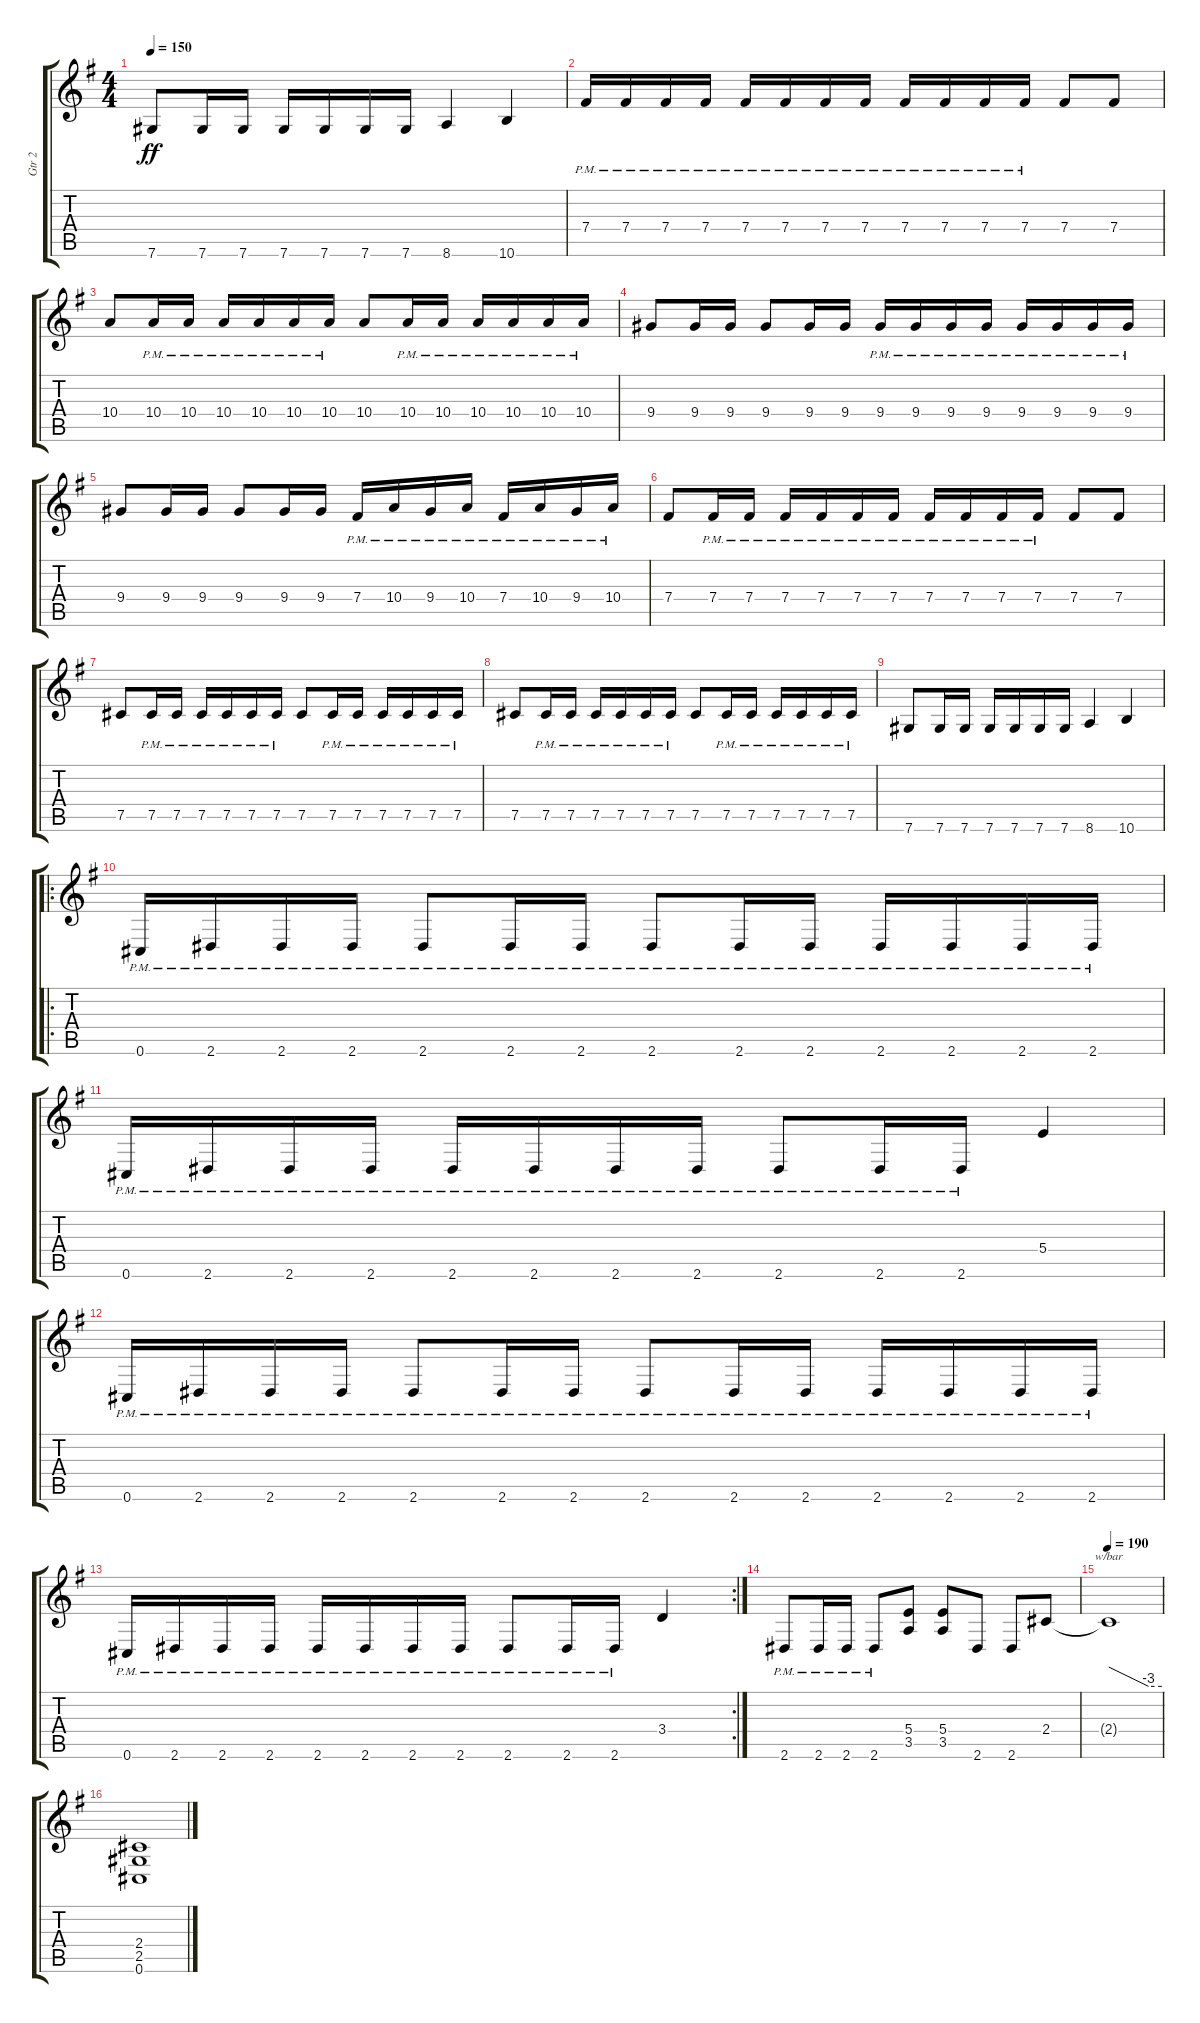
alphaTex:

\track ("Gtr 2" "Gtr 2") {instrument distortionguitar}
\staff {score tabs}
\tuning (Db4 Ab3 E3 B2 Gb2 Db2) {hide}
\ts (4 4)
\tempo 150
\clef g2
\ks g
7.6.8{dy ff} 7.6.16 7.6.16 7.6.16 7.6.16 7.6.16 7.6.16 8.6.4 10.6.4 |
7.4{pm}.16 7.4{pm}.16 7.4{pm}.16 7.4{pm}.16 7.4{pm}.16 7.4{pm}.16 7.4{pm}.16 7.4{pm}.16 7.4{pm}.16 7.4{pm}.16 7.4{pm}.16 7.4{pm}.16 7.4.8 7.4.8 |
10.4.8 10.4{pm}.16 10.4{pm}.16 10.4{pm}.16 10.4{pm}.16 10.4{pm}.16 10.4{pm}.16 10.4.8 10.4{pm}.16 10.4{pm}.16 10.4{pm}.16 10.4{pm}.16 10.4{pm}.16 10.4{pm}.16 |
9.4.8 9.4.16 9.4.16 9.4.8 9.4.16 9.4.16 9.4{pm}.16 9.4{pm}.16 9.4{pm}.16 9.4{pm}.16 9.4{pm}.16 9.4{pm}.16 9.4{pm}.16 9.4{pm}.16 |
9.4.8 9.4.16 9.4.16 9.4.8 9.4.16 9.4.16 7.4{pm}.16 10.4{pm}.16 9.4{pm}.16 10.4{pm}.16 7.4{pm}.16 10.4{pm}.16 9.4{pm}.16 10.4{pm}.16 |
7.4.8 7.4{pm}.16 7.4{pm}.16 7.4{pm}.16 7.4{pm}.16 7.4{pm}.16 7.4{pm}.16 7.4{pm}.16 7.4{pm}.16 7.4{pm}.16 7.4{pm}.16 7.4.8 7.4.8 |
7.5.8 7.5{pm}.16 7.5{pm}.16 7.5{pm}.16 7.5{pm}.16 7.5{pm}.16 7.5{pm}.16 7.5.8 7.5{pm}.16 7.5{pm}.16 7.5{pm}.16 7.5{pm}.16 7.5{pm}.16 7.5{pm}.16 |
7.5.8 7.5{pm}.16 7.5{pm}.16 7.5{pm}.16 7.5{pm}.16 7.5{pm}.16 7.5{pm}.16 7.5.8 7.5{pm}.16 7.5{pm}.16 7.5{pm}.16 7.5{pm}.16 7.5{pm}.16 7.5{pm}.16 |
7.6.8 7.6.16 7.6.16 7.6.16 7.6.16 7.6.16 7.6.16 8.6.4 10.6.4 |
\ro
0.6{pm}.16 2.6{pm}.16 2.6{pm}.16 2.6{pm}.16 2.6{pm}.8 2.6{pm}.16 2.6{pm}.16 2.6{pm}.8 2.6{pm}.16 2.6{pm}.16 2.6{pm}.16 2.6{pm}.16 2.6{pm}.16 2.6{pm}.16 |
0.6{pm}.16 2.6{pm}.16 2.6{pm}.16 2.6{pm}.16 2.6{pm}.16 2.6{pm}.16 2.6{pm}.16 2.6{pm}.16 2.6{pm}.8 2.6{pm}.16 2.6{pm}.16 5.4.4 |
0.6{pm}.16 2.6{pm}.16 2.6{pm}.16 2.6{pm}.16 2.6{pm}.8 2.6{pm}.16 2.6{pm}.16 2.6{pm}.8 2.6{pm}.16 2.6{pm}.16 2.6{pm}.16 2.6{pm}.16 2.6{pm}.16 2.6{pm}.16 |
\rc 2
0.6{pm}.16 2.6{pm}.16 2.6{pm}.16 2.6{pm}.16 2.6{pm}.16 2.6{pm}.16 2.6{pm}.16 2.6{pm}.16 2.6{pm}.8 2.6{pm}.16 2.6{pm}.16 3.4.4 |
2.6{pm}.8 2.6{pm}.16 2.6{pm}.16 2.6{pm}.8 (5.4 3.5).8 (5.4 3.5).8 2.6.8 2.6.8 2.4.8 |
\tempo 190
2.4{t}.1{tbe (custom default 0 0 45 -12 60 -12)} |
(2.4 2.5 0.6).1
